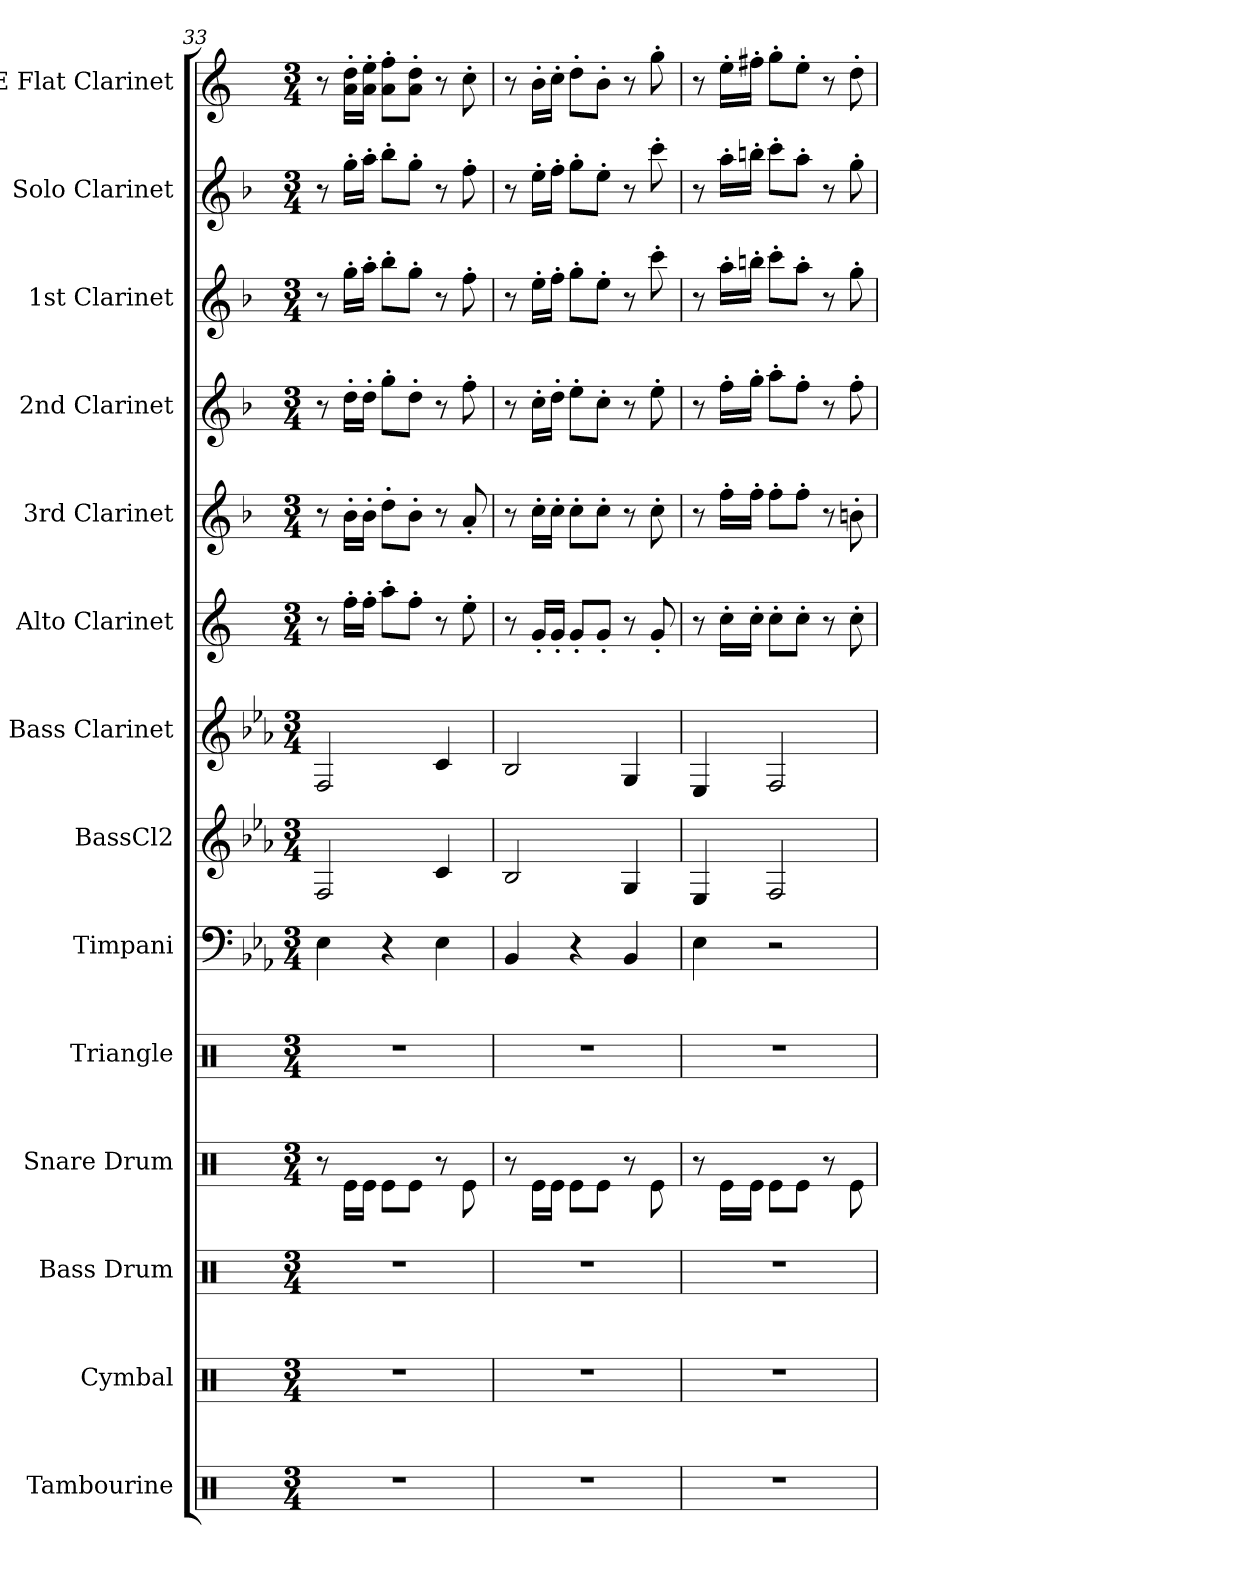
**kern	**kern	**kern	**kern	**kern	**kern	**kern	**kern	**kern	**kern	**kern	**kern	**kern	**kern
*part14	*part13	*part12	*part11	*part10	*part9	*part8	*part7	*part6	*part5	*part4	*part3	*part2	*part1
*staff14	*staff13	*staff12	*staff11	*staff10	*staff9	*staff8	*staff7	*staff6	*staff5	*staff4	*staff3	*staff2	*staff1
*I"Tambourine	*I"Cymbal	*I"Bass Drum	*I"Snare Drum	*I"Triangle	*I"Timpani	*I"BassCl2	*I"Bass Clarinet	*I"Alto Clarinet	*I"3rd Clarinet	*I"2nd Clarinet	*I"1st Clarinet	*I"Solo Clarinet	*I"E Flat Clarinet
*I'Tamb.	*I'Cym.	*I'B. Dr.	*I'Sn. Dr.	*I'Trgl.	*I'Timp.	*I'B. Cl2	*I'B. Cl.	*I'A. Cl.	*I'3rdCl.	*I'2nd Cl.	*I'1stCl.	*I'SoloCl.	*
*clefX	*clefX	*clefX	*clefX	*clefX	*clefF4	*clefG2	*clefG2	*clefG2	*clefG2	*clefG2	*clefG2	*clefG2	*clefG2
*	*	*	*	*	*	*ITrd8c14	*ITrd8c14	*ITrd5c9	*ITrd1c2	*ITrd1c2	*ITrd1c2	*ITrd1c2	*ITrd-2c-3
*k[]	*k[]	*k[]	*k[]	*k[]	*k[b-e-a-]	*k[b-e-a-]	*k[b-e-a-]	*k[b-e-a-]	*k[b-e-a-]	*k[b-e-a-]	*k[b-e-a-]	*k[b-e-a-]	*k[b-e-a-]
*M3/4	*M3/4	*M3/4	*M3/4	*M3/4	*M3/4	*M3/4	*M3/4	*M3/4	*M3/4	*M3/4	*M3/4	*M3/4	*M3/4
=33	=33	=33	=33	=33	=33	=33	=33	=33	=33	=33	=33	=33	=33
2.r	2.r	2.r	8r	2.r	4E-\	2FF/	2FF/	8r	8r	8r	8r	8r	8r
.	.	.	16Re\LL	.	.	.	.	16a-'\LL	16a-'\LL	16cc'\LL	16ff'\LL	16ff'\LL	16cc\' 16ff\'LL
.	.	.	16Re\JJ	.	.	.	.	16a-'\JJ	16a-'\JJ	16cc'\JJ	16gg'\JJ	16gg'\JJ	16cc\' 16gg\'JJ
.	.	.	8Re\L	.	4r	.	.	8cc'\L	8cc'\L	8ff'\L	8aa-'\L	8aa-'\L	8cc\' 8aa-\'L
.	.	.	8Re\J	.	.	.	.	8a-'\J	8a-'\J	8cc'\J	8ff'\J	8ff'\J	8cc\' 8ff\'J
.	.	.	8r	.	4E-\	4C/	4C/	8r	8r	8r	8r	8r	8r
.	.	.	8Re\	.	.	.	.	8g'\	8g'/	8ee-'\	8ee-'\	8ee-'\	8ee-'\
=34	=34	=34	=34	=34	=34	=34	=34	=34	=34	=34	=34	=34	=34
2.r	2.r	2.r	8r	2.r	4BB-/	2BB-/	2BB-/	8r	8r	8r	8r	8r	8r
.	.	.	16Re\LL	.	.	.	.	16B-'/LL	16b-'\LL	16b-'\LL	16dd'\LL	16dd'\LL	16dd'\LL
.	.	.	16Re\JJ	.	.	.	.	16B-'/JJ	16b-'\JJ	16cc'\JJ	16ee-'\JJ	16ee-'\JJ	16ee-'\JJ
.	.	.	8Re\L	.	4r	.	.	8B-'/L	8b-'\L	8dd'\L	8ff'\L	8ff'\L	8ff'\L
.	.	.	8Re\J	.	.	.	.	8B-'/J	8b-'\J	8b-'\J	8dd'\J	8dd'\J	8dd'\J
.	.	.	8r	.	4BB-/	4GG/	4GG/	8r	8r	8r	8r	8r	8r
.	.	.	8Re\	.	.	.	.	8B-'/	8b-'\	8dd'\	8bb-'\	8bb-'\	8bb-'\
=35	=35	=35	=35	=35	=35	=35	=35	=35	=35	=35	=35	=35	=35
2.r	2.r	2.r	8r	2.r	4E-\	4EE-/	4EE-/	8r	8r	8r	8r	8r	8r
.	.	.	16Re\LL	.	.	.	.	16e-'\LL	16ee-'\LL	16ee-'\LL	16gg'\LL	16gg'\LL	16gg'\LL
.	.	.	16Re\JJ	.	.	.	.	16e-'\JJ	16ee-'\JJ	16ff'\JJ	16aan'\JJ	16aan'\JJ	16aan'\JJ
.	.	.	8Re\L	.	2r	2FF/	2FF/	8e-'\L	8ee-'\L	8gg'\L	8bb-'\L	8bb-'\L	8bb-'\L
.	.	.	8Re\J	.	.	.	.	8e-'\J	8ee-'\J	8ee-'\J	8gg'\J	8gg'\J	8gg'\J
.	.	.	8r	.	.	.	.	8r	8r	8r	8r	8r	8r
.	.	.	8Re\	.	.	.	.	8e-'\	8an'\	8ee-'\	8ff'\	8ff'\	8ff'\
=	=	=	=	=	=	=	=	=	=	=	=	=	=
*-	*-	*-	*-	*-	*-	*-	*-	*-	*-	*-	*-	*-	*-
